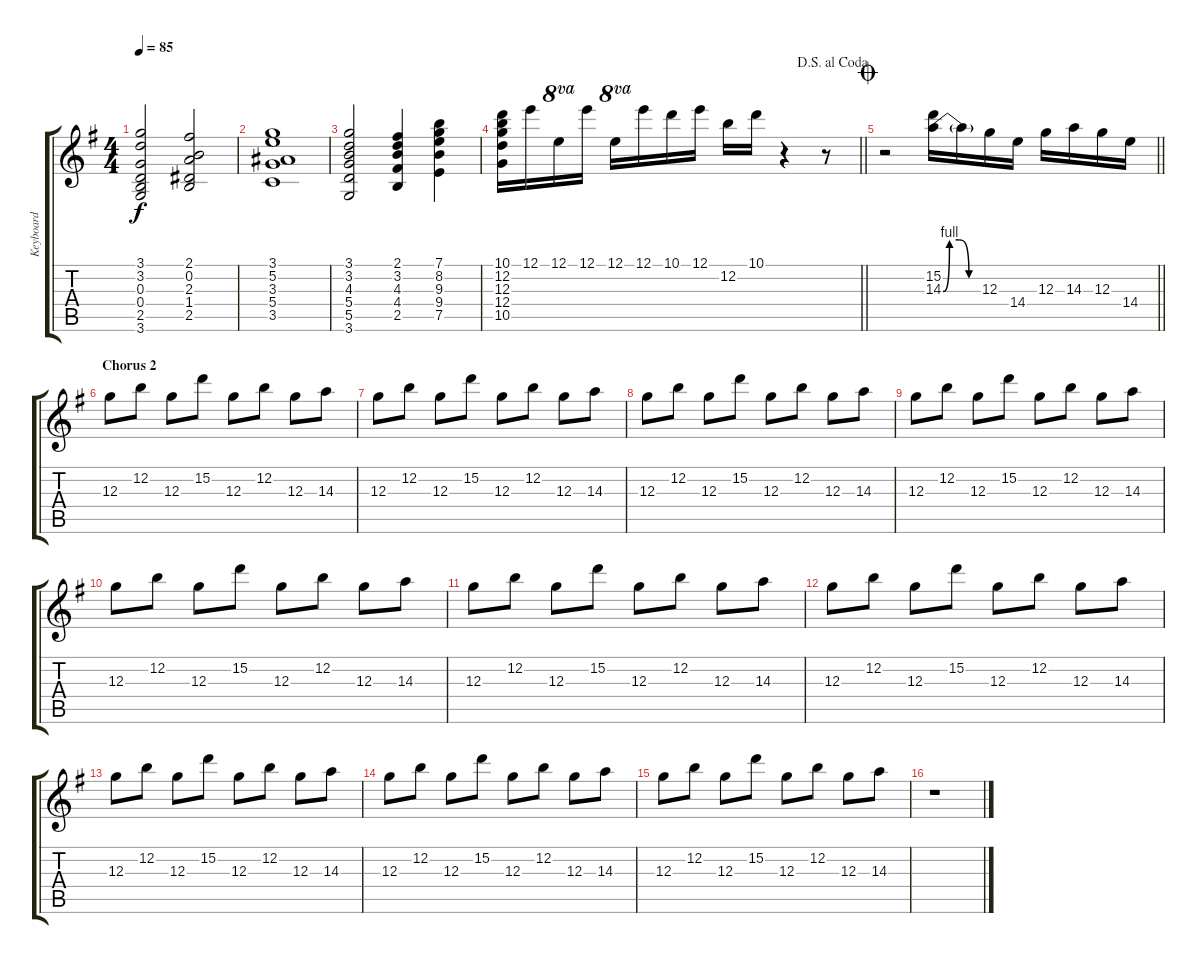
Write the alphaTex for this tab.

\track ("Keyboard" "Keyboard") {instrument electricguitarjazz}
\staff {score tabs}
\tuning (E4 B3 G3 D3 A2 E2) {hide}
\ts (4 4)
\tempo 85
\clef g2
\ks g
(3.1 3.2 0.3 0.4 2.5 3.6).2{dy f} (2.1 0.2 2.3 1.4 2.5).2 |
(3.1 5.2 3.3 5.4 3.5).1 |
(3.1 3.2 4.3 5.4 5.5 3.6).2 (2.1 3.2 4.3 4.4 2.5).4 (7.1 8.2 9.3 9.4 7.5).4 |
\jump dalsegnoalcoda
\barLineRight lightlight
(10.1 12.2 12.3 12.4 10.5).16 12.1.16 12.1.16{ot 8va} 12.1.16 12.1.16{ot 8va} 12.1.16 10.1.16 12.1.16 12.2.16 10.1.16 r.4 r.8 |
\jump coda
\barLineRight lightlight
r.2 (15.2 14.3{be (custom 0 0 10 4 25 4 40 0 60 0)}).16 14.3{t}.16 12.3.16 14.4.16 12.3.16 14.3.16 12.3.16 14.4.16 |
\section ("" "Chorus 2")
12.3.8 12.2.8 12.3.8 15.2.8 12.3.8 12.2.8 12.3.8 14.3.8 |
12.3.8 12.2.8 12.3.8 15.2.8 12.3.8 12.2.8 12.3.8 14.3.8 |
12.3.8 12.2.8 12.3.8 15.2.8 12.3.8 12.2.8 12.3.8 14.3.8 |
12.3.8 12.2.8 12.3.8 15.2.8 12.3.8 12.2.8 12.3.8 14.3.8 |
12.3.8 12.2.8 12.3.8 15.2.8 12.3.8 12.2.8 12.3.8 14.3.8 |
12.3.8 12.2.8 12.3.8 15.2.8 12.3.8 12.2.8 12.3.8 14.3.8 |
12.3.8 12.2.8 12.3.8 15.2.8 12.3.8 12.2.8 12.3.8 14.3.8 |
12.3.8 12.2.8 12.3.8 15.2.8 12.3.8 12.2.8 12.3.8 14.3.8 |
12.3.8 12.2.8 12.3.8 15.2.8 12.3.8 12.2.8 12.3.8 14.3.8 |
12.3.8 12.2.8 12.3.8 15.2.8 12.3.8 12.2.8 12.3.8 14.3.8 |
r.1
